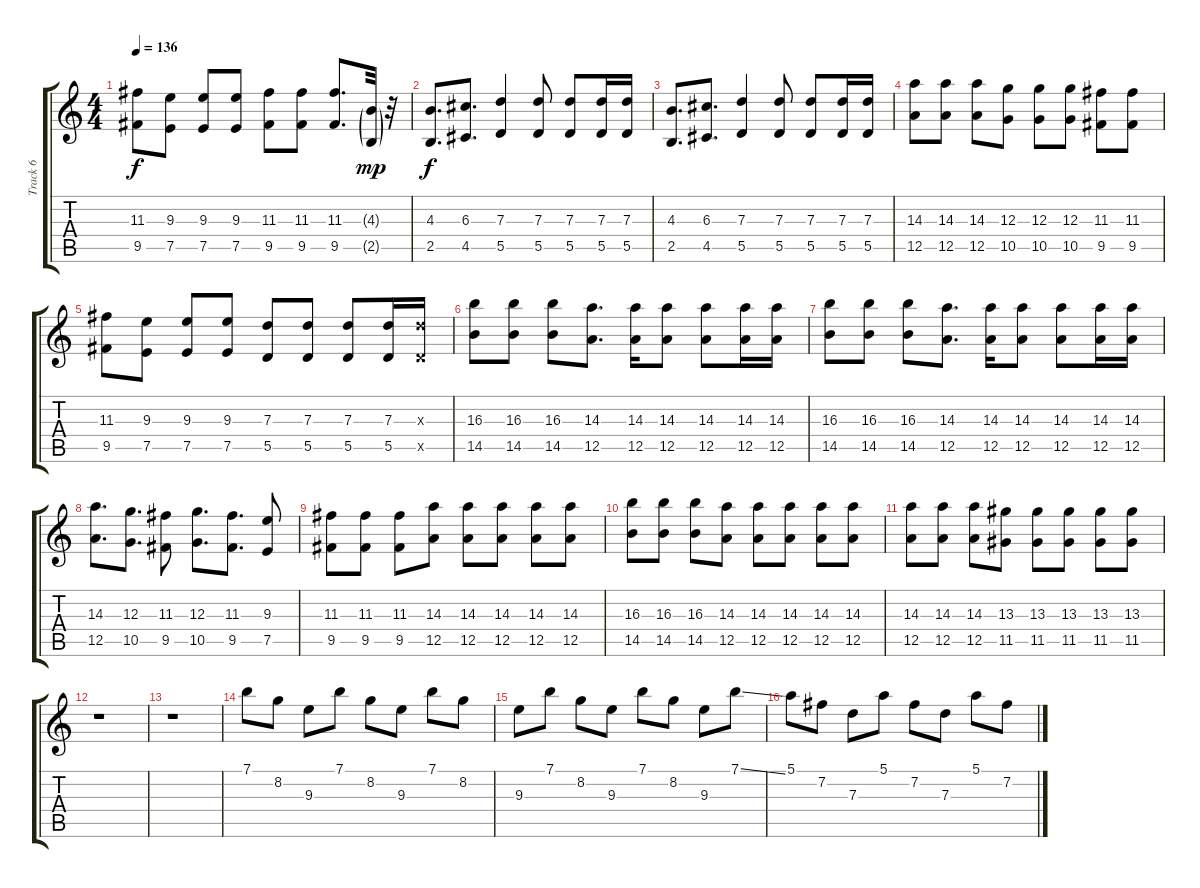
\track ("Track 6" "Track 6") {instrument distortionguitar}
\staff {score tabs}
\tuning (E4 B3 G3 D3 A2 E2) {hide}
\ts (4 4)
\tempo 136
\clef g2
\ks c
(11.3 9.5).8{dy f} (9.3 7.5).8 (9.3 7.5).8 (9.3 7.5).8 (11.3 9.5).8 (11.3 9.5).8 (11.3 9.5).8{d} (4.3{g} 2.5{g}).32{dy mp} r.32 |
(4.3 2.5).8{d dy f} (6.3 4.5).8{d} (7.3 5.5).4 (7.3 5.5).8 (7.3 5.5).8 (7.3 5.5).16 (7.3 5.5).16 |
(4.3 2.5).8{d} (6.3 4.5).8{d} (7.3 5.5).4 (7.3 5.5).8 (7.3 5.5).8 (7.3 5.5).16 (7.3 5.5).16 |
(14.3 12.5).8 (14.3 12.5).8 (14.3 12.5).8 (12.3 10.5).8 (12.3 10.5).8 (12.3 10.5).8 (11.3 9.5).8 (11.3 9.5).8 |
(11.3 9.5).8 (9.3 7.5).8 (9.3 7.5).8 (9.3 7.5).8 (7.3 5.5).8 (7.3 5.5).8 (7.3 5.5).8 (7.3 5.5).16 (7.3{x} 5.5{x}).16 |
(16.3 14.5).8 (16.3 14.5).8 (16.3 14.5).8 (14.3 12.5).8{d} (14.3 12.5).16 (14.3 12.5).8 (14.3 12.5).8 (14.3 12.5).16 (14.3 12.5).16 |
(16.3 14.5).8 (16.3 14.5).8 (16.3 14.5).8 (14.3 12.5).8{d} (14.3 12.5).16 (14.3 12.5).8 (14.3 12.5).8 (14.3 12.5).16 (14.3 12.5).16 |
(14.3 12.5).8{d} (12.3 10.5).8{d} (11.3 9.5).8 (12.3 10.5).8{d} (11.3 9.5).8{d} (9.3 7.5).8 |
(11.3 9.5).8 (11.3 9.5).8 (11.3 9.5).8 (14.3 12.5).8 (14.3 12.5).8 (14.3 12.5).8 (14.3 12.5).8 (14.3 12.5).8 |
(16.3 14.5).8 (16.3 14.5).8 (16.3 14.5).8 (14.3 12.5).8 (14.3 12.5).8 (14.3 12.5).8 (14.3 12.5).8 (14.3 12.5).8 |
(14.3 12.5).8 (14.3 12.5).8 (14.3 12.5).8 (13.3 11.5).8 (13.3 11.5).8 (13.3 11.5).8 (13.3 11.5).8 (13.3 11.5).8 |
r.1 |
r.1 |
7.1.8 8.2.8 9.3.8 7.1.8 8.2.8 9.3.8 7.1.8 8.2.8 |
9.3.8 7.1.8 8.2.8 9.3.8 7.1.8 8.2.8 9.3.8 7.1{ss}.8 |
5.1.8 7.2.8 7.3.8 5.1.8 7.2.8 7.3.8 5.1.8 7.2.8
